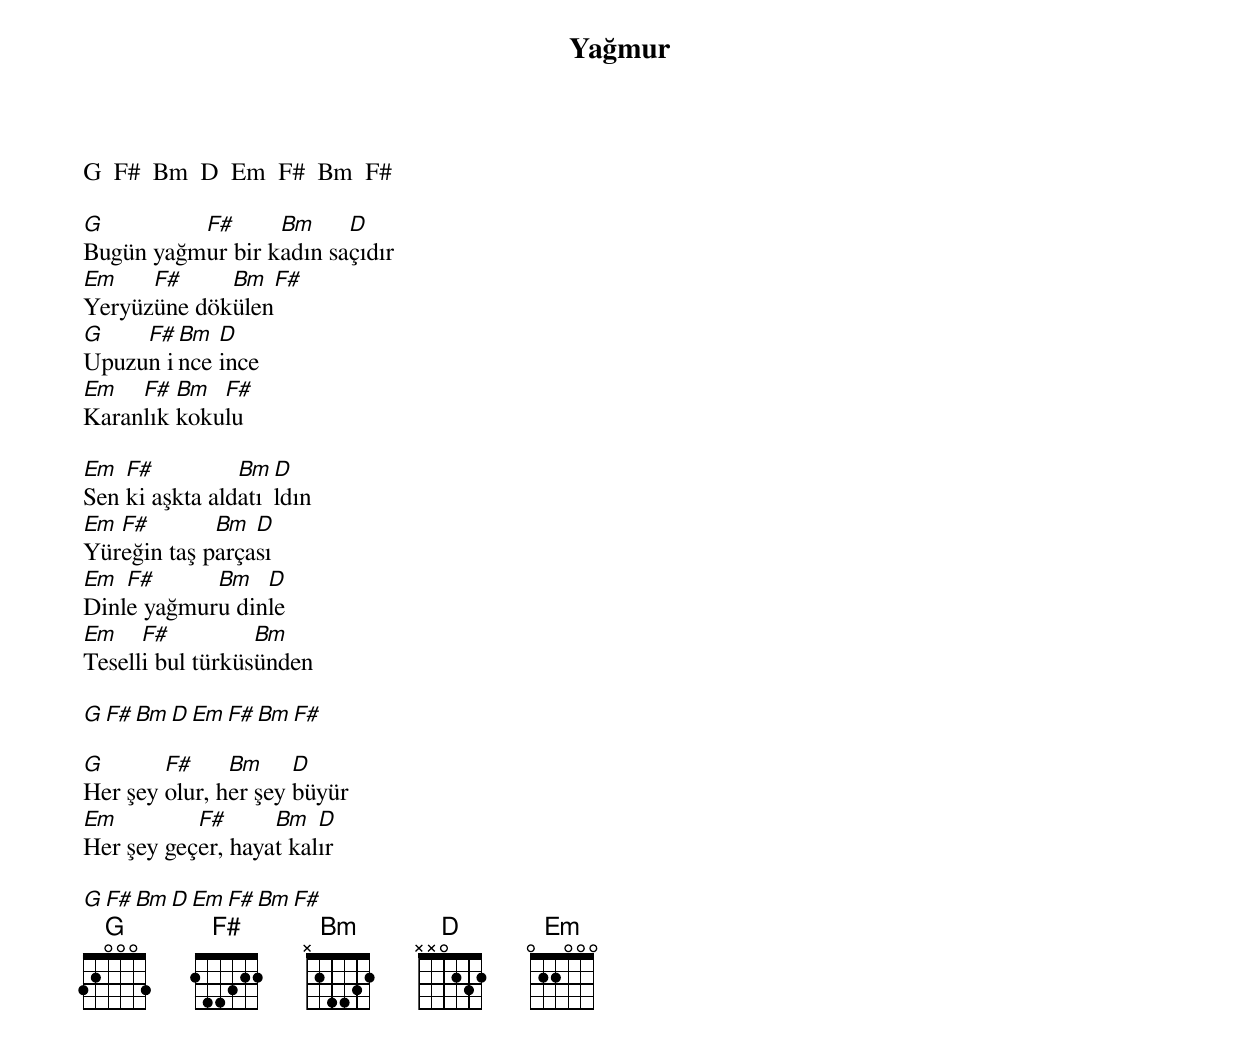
{title: Yağmur}
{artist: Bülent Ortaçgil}

G  F#  Bm  D  Em  F#  Bm  F#

G         F#      Bm     D
Bugün yağmur bir kadın saçıdır
Em    F#     Bm  F#
Yeryüzüne dökülen
G    F# Bm  D
Upuzun ince ince
Em   F#  Bm  F#
Karanlık kokulu

Em  F#          Bm D
Sen ki aşkta aldatıldın
Em F#        Bm  D
Yüreğin taş parçası
Em  F#      Bm   D
Dinle yağmuru dinle
Em    F#          Bm
Teselli bul türküsünden

G  F#  Bm  D  Em  F#  Bm  F#

G       F#     Bm     D
Her şey olur, her şey büyür
Em         F#      Bm   D
Her şey geçer, hayat kalır

G  F#  Bm  D  Em  F#  Bm  F#
